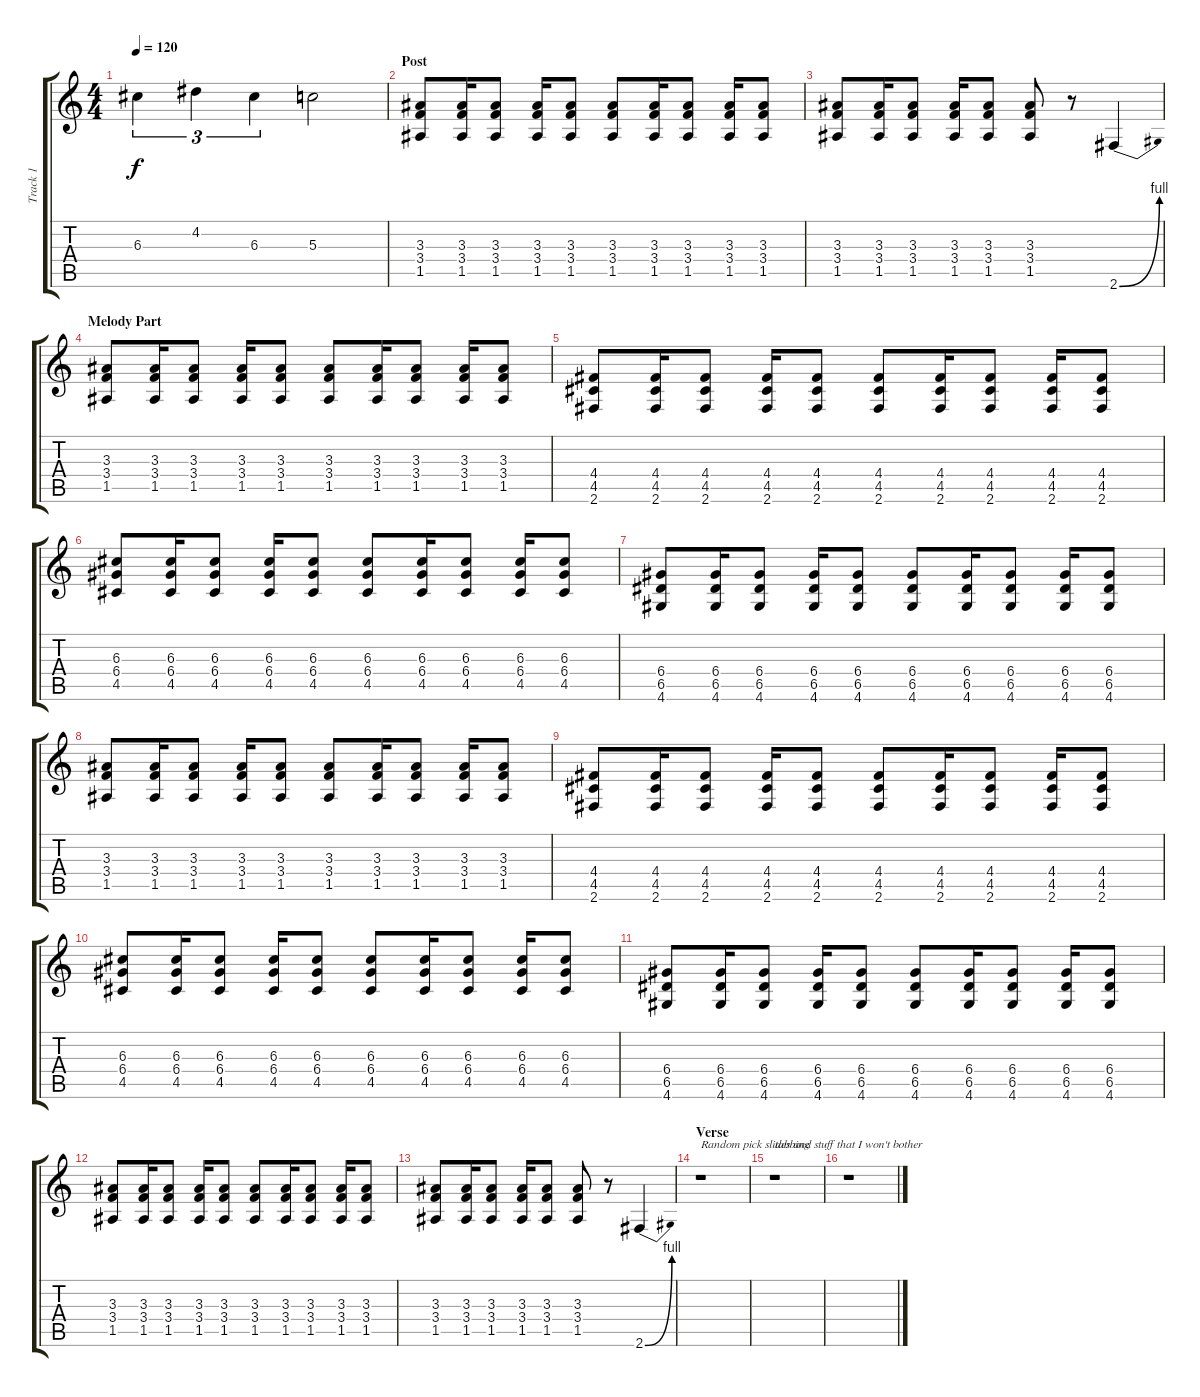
\track ("Track 1" "Track 1") {instrument distortionguitar}
\staff {score tabs}
\tuning (E4 B3 G3 D3 A2 E2) {hide}
\ts (4 4)
\tempo 120
\clef g2
\ks c
6.3.4{tu (3 2) dy f} 4.2.4{tu (3 2)} 6.3.4{tu (3 2)} 5.3.2{volume 11} |
\section ("" "Post")
(3.3 3.4 1.5).8 (3.3 3.4 1.5).16 (3.3 3.4 1.5).8 (3.3 3.4 1.5).16 (3.3 3.4 1.5).8 (3.3 3.4 1.5).8 (3.3 3.4 1.5).16 (3.3 3.4 1.5).8 (3.3 3.4 1.5).16 (3.3 3.4 1.5).8 |
(3.3 3.4 1.5).8 (3.3 3.4 1.5).16 (3.3 3.4 1.5).8 (3.3 3.4 1.5).16 (3.3 3.4 1.5).8 (3.3 3.4 1.5).8 r.8 2.6{be (bend 0 0 60 4)}.4 |
\section ("" "Melody Part")
(3.3 3.4 1.5).8 (3.3 3.4 1.5).16 (3.3 3.4 1.5).8 (3.3 3.4 1.5).16 (3.3 3.4 1.5).8 (3.3 3.4 1.5).8 (3.3 3.4 1.5).16 (3.3 3.4 1.5).8 (3.3 3.4 1.5).16 (3.3 3.4 1.5).8 |
(4.4 4.5 2.6).8 (4.4 4.5 2.6).16 (4.4 4.5 2.6).8 (4.4 4.5 2.6).16 (4.4 4.5 2.6).8 (4.4 4.5 2.6).8 (4.4 4.5 2.6).16 (4.4 4.5 2.6).8 (4.4 4.5 2.6).16 (4.4 4.5 2.6).8 |
(6.3 6.4 4.5).8 (6.3 6.4 4.5).16 (6.3 6.4 4.5).8 (6.3 6.4 4.5).16 (6.3 6.4 4.5).8 (6.3 6.4 4.5).8 (6.3 6.4 4.5).16 (6.3 6.4 4.5).8 (6.3 6.4 4.5).16 (6.3 6.4 4.5).8 |
(6.4 6.5 4.6).8 (6.4 6.5 4.6).16 (6.4 6.5 4.6).8 (6.4 6.5 4.6).16 (6.4 6.5 4.6).8 (6.4 6.5 4.6).8 (6.4 6.5 4.6).16 (6.4 6.5 4.6).8 (6.4 6.5 4.6).16 (6.4 6.5 4.6).8 |
(3.3 3.4 1.5).8 (3.3 3.4 1.5).16 (3.3 3.4 1.5).8 (3.3 3.4 1.5).16 (3.3 3.4 1.5).8 (3.3 3.4 1.5).8 (3.3 3.4 1.5).16 (3.3 3.4 1.5).8 (3.3 3.4 1.5).16 (3.3 3.4 1.5).8 |
(4.4 4.5 2.6).8 (4.4 4.5 2.6).16 (4.4 4.5 2.6).8 (4.4 4.5 2.6).16 (4.4 4.5 2.6).8 (4.4 4.5 2.6).8 (4.4 4.5 2.6).16 (4.4 4.5 2.6).8 (4.4 4.5 2.6).16 (4.4 4.5 2.6).8 |
(6.3 6.4 4.5).8 (6.3 6.4 4.5).16 (6.3 6.4 4.5).8 (6.3 6.4 4.5).16 (6.3 6.4 4.5).8 (6.3 6.4 4.5).8 (6.3 6.4 4.5).16 (6.3 6.4 4.5).8 (6.3 6.4 4.5).16 (6.3 6.4 4.5).8 |
(6.4 6.5 4.6).8 (6.4 6.5 4.6).16 (6.4 6.5 4.6).8 (6.4 6.5 4.6).16 (6.4 6.5 4.6).8 (6.4 6.5 4.6).8 (6.4 6.5 4.6).16 (6.4 6.5 4.6).8 (6.4 6.5 4.6).16 (6.4 6.5 4.6).8 |
(3.3 3.4 1.5).8 (3.3 3.4 1.5).16 (3.3 3.4 1.5).8 (3.3 3.4 1.5).16 (3.3 3.4 1.5).8 (3.3 3.4 1.5).8 (3.3 3.4 1.5).16 (3.3 3.4 1.5).8 (3.3 3.4 1.5).16 (3.3 3.4 1.5).8 |
(3.3 3.4 1.5).8 (3.3 3.4 1.5).16 (3.3 3.4 1.5).8 (3.3 3.4 1.5).16 (3.3 3.4 1.5).8 (3.3 3.4 1.5).8 r.8 2.6{be (bend 0 0 60 4)}.4 |
\section ("" "Verse")
r.1{txt "Random pick slides and stuff that I won't bother"} |
r.1{txt "tabbing"} |
r.1
